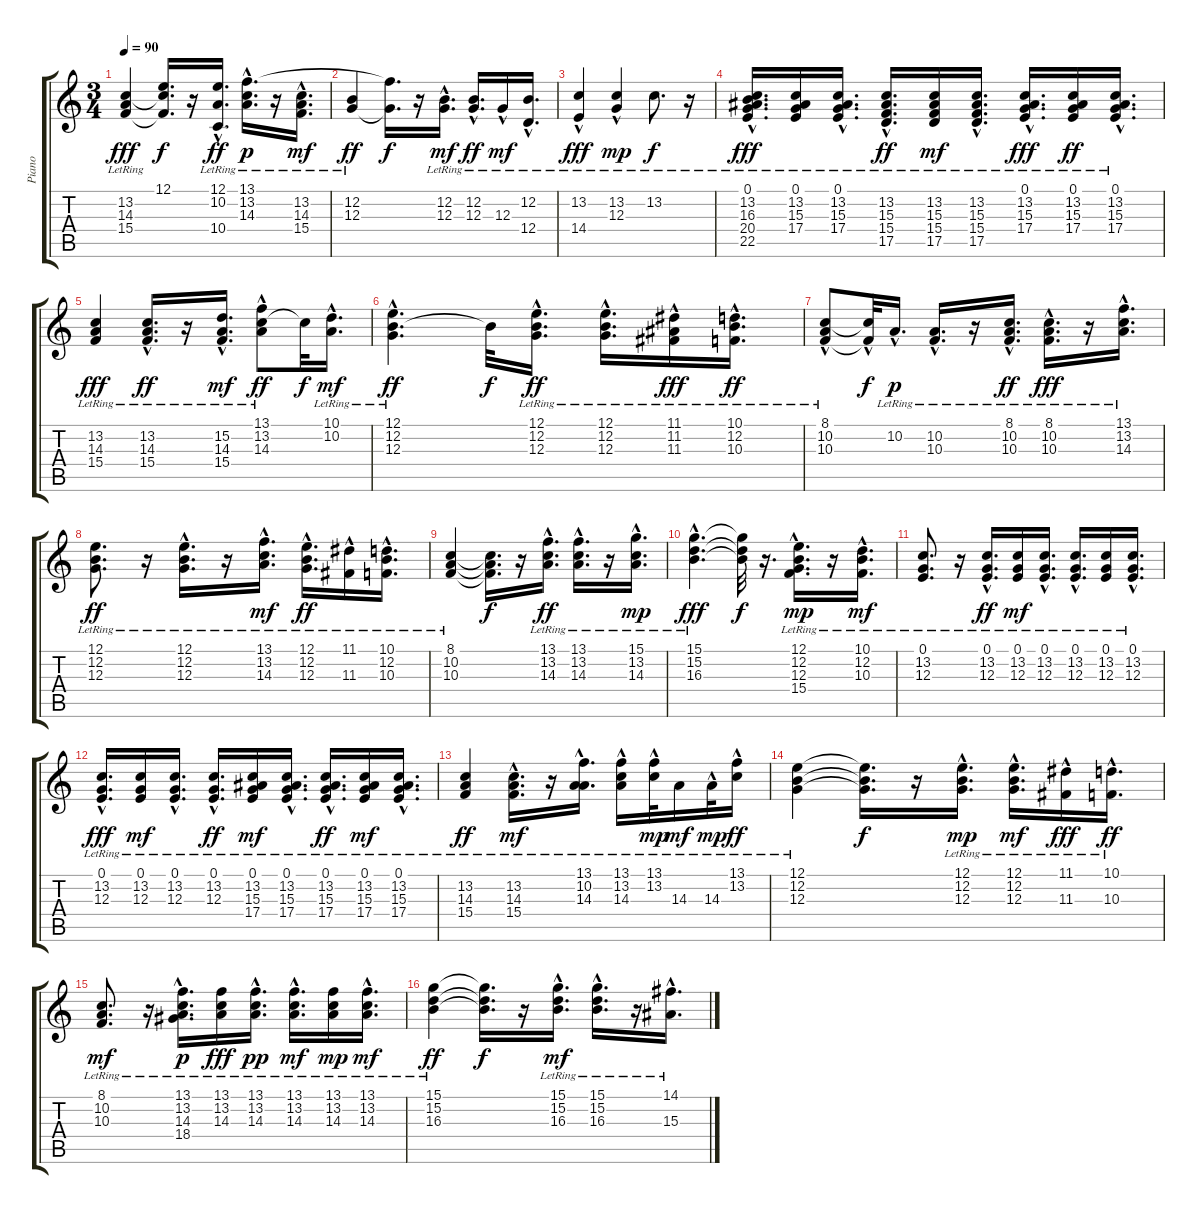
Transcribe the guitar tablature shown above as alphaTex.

\track ("Piano" "Piano") {instrument acousticgrandpiano}
\staff {score tabs}
\tuning (E4 B3 G3 D3 A2 E2) {hide}
\ts (3 4)
\tempo 90
\clef g2
\ks c
(13.2{lr} 14.3{lr} 15.4{lr}).4{dy fff} (12.1{t} 13.2{t} 15.4{t}).16{d dy f} r.16 (12.1{hac lr} 10.2{hac lr} 10.4{hac lr}).16{d dy ff} (13.1{hac lr} 13.2{hac lr} 14.3{hac lr}).16{d dy p} r.16 (13.2{hac lr} 14.3{hac lr} 15.4{hac lr}).16{d dy mf} |
(12.2{lr} 12.3{lr}).4{dy ff} (13.1{t} 12.3{t}).16{d dy f} r.16 (12.2{hac lr} 12.3{hac lr}).16{d dy mf} (12.2{hac lr} 12.3{hac lr}).16{d dy ff} 12.3{hac lr}.16{dy mf} (12.2{hac lr} 12.4{hac lr}).16{d} |
(13.2{hac lr} 14.4{lr}).4{dy fff} (13.2{hac lr} 12.3{hac lr}).4{dy mp} 13.2{lr}.8{d dy f} r.16 |
(0.1{hac lr} 13.2{hac lr} 16.3{hac lr} 20.4{hac lr} 22.5{hac lr}).16{d dy fff} (0.1{lr} 13.2{lr} 15.3{lr} 17.4{lr}).16 (0.1{hac lr} 13.2{hac lr} 15.3{hac lr} 17.4{hac lr}).16{d} (13.2{hac lr} 15.3{hac lr} 15.4{hac lr} 17.5{hac lr}).16{d dy ff} (13.2{lr} 15.3{lr} 15.4{lr} 17.5{lr}).16{dy mf} (13.2{hac lr} 15.3{hac lr} 15.4{hac lr} 17.5{hac lr}).16{d} (0.1{hac lr} 13.2{hac lr} 15.3{hac lr} 17.4{hac lr}).16{d dy fff} (0.1{lr} 13.2{lr} 15.3{lr} 17.4{lr}).16{dy ff} (0.1{hac lr} 13.2{hac lr} 15.3{hac lr} 17.4{hac lr}).16{d} |
(13.2{lr} 14.3{lr} 15.4{lr}).4{dy fff} (13.2{hac lr} 14.3{hac lr} 15.4{hac lr}).16{d dy ff} r.16 (15.2{hac lr} 14.3{hac lr} 15.4{hac lr}).16{d dy mf} (13.1{hac lr} 13.2{lr} 14.3{hac lr}).8{dy ff} 13.2{t}.32{dy f} (10.1{hac lr} 10.2{hac lr}).16{d dy mf} |
(12.1{lr} 12.2{hac lr} 12.3{lr}).4{d dy ff} 12.2{t}.32{dy f} (12.1{hac lr} 12.2{hac lr} 12.3{hac lr}).16{d dy ff} (12.1{hac lr} 12.2{hac lr} 12.3{hac lr}).16{d} (11.1{hac lr} 11.2{hac lr} 11.3{hac lr}).16{dy fff} (10.1{hac lr} 12.2{hac lr} 10.3{hac lr}).16{d dy ff} |
(8.1{lr} 10.2{hac lr} 10.3{lr}).8 (8.1{hac t} 10.3{t}).32{dy f} 10.2{hac lr}.16{d dy p} (10.2{hac lr} 10.3{hac lr}).16{d} r.16 (8.1{hac lr} 10.2{hac lr} 10.3{hac lr}).16{d dy ff} (8.1{hac lr} 10.2{hac lr} 10.3{hac lr}).16{d dy fff} r.16 (13.1{hac lr} 13.2{hac lr} 14.3{hac lr}).16{d} |
(12.1{lr} 12.2{lr} 12.3{lr}).8{d dy ff} r.16 (12.1{hac lr} 12.2{hac lr} 12.3{hac lr}).16{d} r.16 (13.1{hac lr} 13.2{hac lr} 14.3{hac lr}).16{d dy mf} (12.1{hac lr} 12.2{hac lr} 12.3{hac lr}).16{d dy ff} (11.1{hac lr} 11.3{hac lr}).16 (10.1{hac lr} 12.2{hac lr} 10.3{hac lr}).16{d} |
(8.1{lr} 10.2{lr} 10.3{lr}).4 (8.1{t} 10.2{t} 10.3{t}).16{d dy f} r.16 (13.1{hac lr} 13.2{hac lr} 14.3{hac lr}).16{d dy ff} (13.1{hac lr} 13.2{hac lr} 14.3{hac lr}).16{d} r.16 (15.1{hac lr} 13.2{hac lr} 14.3{hac lr}).16{d dy mp} |
(15.1{hac lr} 15.2{hac lr} 16.3{hac lr}).4{d dy fff} (15.1{t} 15.2{t} 16.3{t}).32{dy f} r.16{d} (12.1{hac lr} 12.2{hac lr} 12.3{hac lr} 15.4{hac lr}).16{d dy mp} r.16 (10.1{hac lr} 12.2{hac lr} 10.3{hac lr}).16{d dy mf} |
(0.1{lr} 13.2{lr} 12.3{lr}).8{d} r.16 (0.1{hac lr} 13.2{hac lr} 12.3{hac lr}).16{d dy ff} (0.1{lr} 13.2{lr} 12.3{lr}).16{dy mf} (0.1{hac lr} 13.2{hac lr} 12.3{hac lr}).16{d} (0.1{hac lr} 13.2{hac lr} 12.3{hac lr}).16{d} (0.1{lr} 13.2{lr} 12.3{lr}).16 (0.1{hac lr} 13.2{hac lr} 12.3{hac lr}).16{d} |
(0.1{hac lr} 13.2{hac lr} 12.3{hac lr}).16{d dy fff} (0.1{lr} 13.2{lr} 12.3{lr}).16{dy mf} (0.1{lr} 13.2{hac lr} 12.3{lr}).16{d} (0.1{lr} 13.2{hac lr} 12.3{lr}).16{d dy ff} (0.1{lr} 13.2{lr} 15.3{lr} 17.4{lr}).16{dy mf} (0.1{lr} 13.2{lr} 15.3{hac lr} 17.4{hac lr}).16{d} (0.1{lr} 13.2{lr} 15.3{hac lr} 17.4{hac lr}).16{d dy ff} (0.1{lr} 13.2{lr} 15.3{lr} 17.4{lr}).16{dy mf} (0.1{hac lr} 13.2{hac lr} 15.3{hac lr} 17.4{hac lr}).16{d} |
(13.2{lr} 14.3{lr} 15.4{lr}).4{dy ff} (13.2{hac lr} 14.3{hac lr} 15.4{hac lr}).16{d dy mf} r.16 (13.1{hac lr} 10.2{hac lr} 14.3{hac lr}).16{d} (13.1{lr} 13.2{lr} 14.3{hac lr}).16 (13.1{hac lr} 13.2{hac lr}).32{dy mp} 14.3{lr}.16{dy mf} 14.3{hac lr}.32{dy mp} (13.1{hac lr} 13.2{hac lr}).16{dy ff} |
(12.1{lr} 12.2{lr} 12.3{lr}).4 (12.1{t} 12.2{t} 12.3{t}).16{d dy f} r.16 (12.1{hac lr} 12.2{hac lr} 12.3{hac lr}).16{d dy mp} (12.1{hac lr} 12.2{hac lr} 12.3{hac lr}).16{d dy mf} (11.1{hac lr} 11.3{hac lr}).16{dy fff} (10.1{hac lr} 10.3{hac lr}).16{d dy ff} |
(8.1{lr} 10.2{lr} 10.3{lr}).8{d dy mf} r.16 (13.1{hac lr} 13.2{hac lr} 14.3{hac lr} 18.4{hac lr}).16{d dy p} (13.1{lr} 13.2{lr} 14.3{lr}).16{dy fff} (13.1{hac lr} 13.2{hac lr} 14.3{hac lr}).16{d dy pp} (13.1{hac lr} 13.2{hac lr} 14.3{hac lr}).16{d dy mf} (13.1{lr} 13.2{lr} 14.3{lr}).16{dy mp} (13.1{hac lr} 13.2{hac lr} 14.3{hac lr}).16{d dy mf} |
(15.1{lr} 15.2{lr} 16.3{lr}).4{dy ff} (15.1{t} 15.2{t} 16.3{t}).16{d dy f} r.16 (15.1{hac lr} 15.2{hac lr} 16.3{hac lr}).16{d dy mf} (15.1{hac lr} 15.2{hac lr} 16.3{hac lr}).16{d} r.16 (14.1{hac lr} 15.3{hac lr}).16{d}
